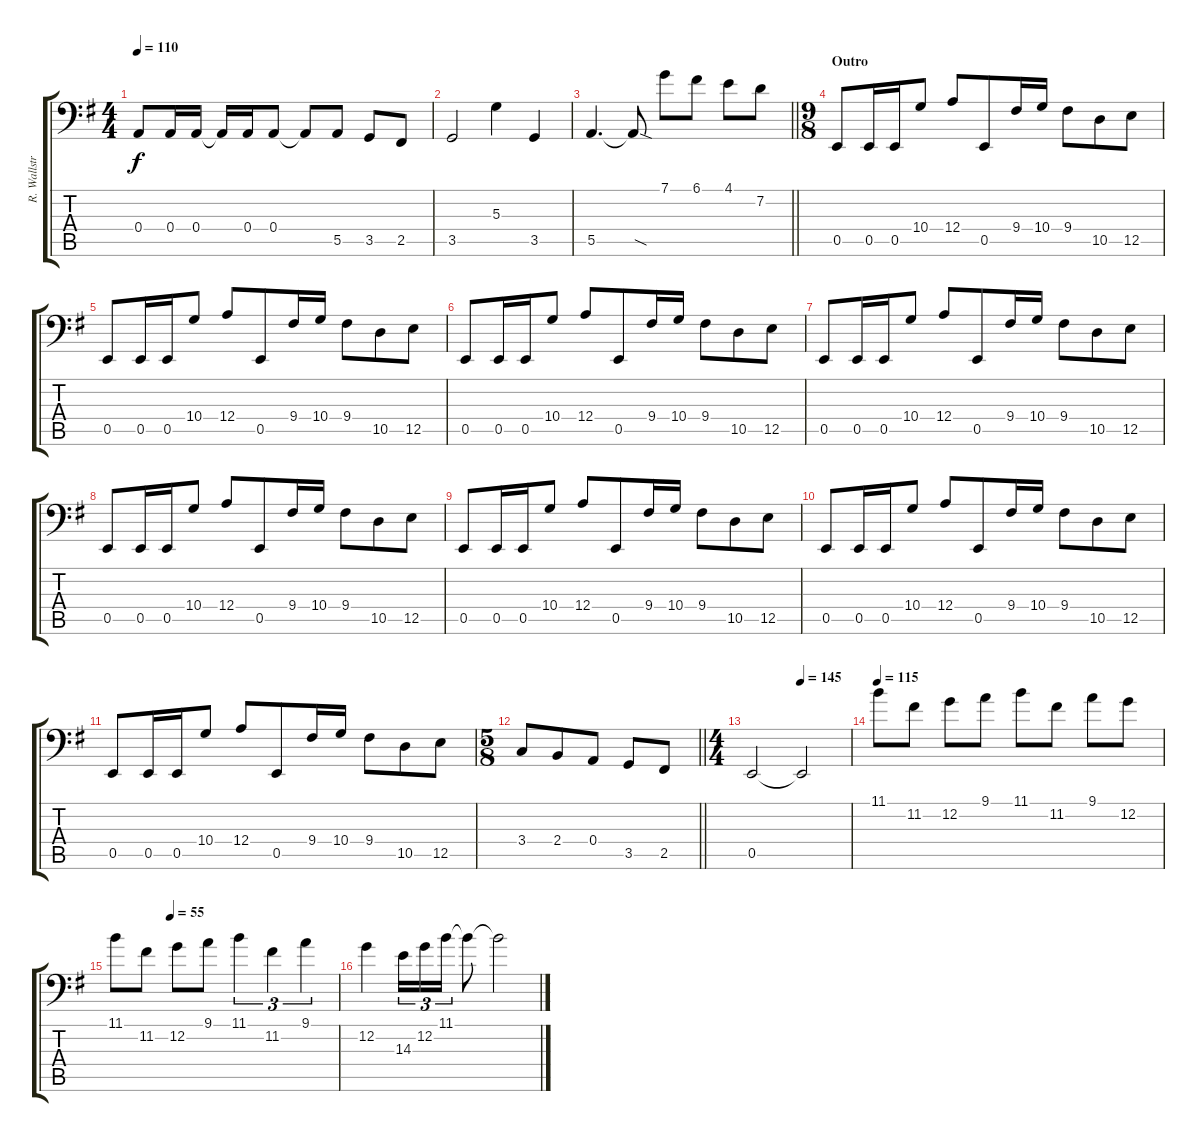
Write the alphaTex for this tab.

\track ("R. Wallström (Bass)" "R. Wallstr") {instrument electricbassfinger}
\staff {score tabs}
\tuning (C3 G2 D2 A1 E1 B0) {hide}
\ts (4 4)
\tempo 110
\clef f4
\ks eminor
0.4.8{dy f} 0.4.16 0.4.16 0.4{t}.16 0.4.16 0.4.8 0.4{t}.8 5.5.8 3.5.8 2.5.8 |
3.5.2 5.3.4 3.5.4 |
\barLineRight lightlight
5.5.4{d} 5.5{sod t}.8 7.1.8 6.1.8 4.1.8 7.2.8 |
\ts (9 8)
\section ("" "Outro")
0.5.8 0.5.16 0.5.16 10.4.8 12.4.8 0.5.8 9.4.16 10.4.16 9.4.8 10.5.8 12.5.8 |
0.5.8 0.5.16 0.5.16 10.4.8 12.4.8 0.5.8 9.4.16 10.4.16 9.4.8 10.5.8 12.5.8 |
0.5.8 0.5.16 0.5.16 10.4.8 12.4.8 0.5.8 9.4.16 10.4.16 9.4.8 10.5.8 12.5.8 |
0.5.8 0.5.16 0.5.16 10.4.8 12.4.8 0.5.8 9.4.16 10.4.16 9.4.8 10.5.8 12.5.8 |
0.5.8 0.5.16 0.5.16 10.4.8 12.4.8 0.5.8 9.4.16 10.4.16 9.4.8 10.5.8 12.5.8 |
0.5.8 0.5.16 0.5.16 10.4.8 12.4.8 0.5.8 9.4.16 10.4.16 9.4.8 10.5.8 12.5.8 |
0.5.8 0.5.16 0.5.16 10.4.8 12.4.8 0.5.8 9.4.16 10.4.16 9.4.8 10.5.8 12.5.8 |
0.5.8 0.5.16 0.5.16 10.4.8 12.4.8 0.5.8 9.4.16 10.4.16 9.4.8 10.5.8 12.5.8 |
\ts (5 8)
\barLineRight lightlight
3.4.8 2.4.8 0.4.8 3.5.8 2.5.8 |
\ts (4 4)
\tempo (145 0.5)
0.5.2 0.5{t}.2 |
\tempo 115
11.1.8 11.2.8 12.2.8 9.1.8 11.1.8 11.2.8 9.1.8 12.2.8 |
\tempo (55 0.25)
11.1.8 11.2.8 12.2.8 9.1.8 11.1.4{tu (3 2)} 11.2.4{tu (3 2)} 9.1.4{tu (3 2)} |
12.2.4 14.3.16{tu (3 2)} 12.2.16{tu (3 2)} 11.1.16{tu (3 2)} 11.1{t}.8 11.1{t}.2{volume 0}
